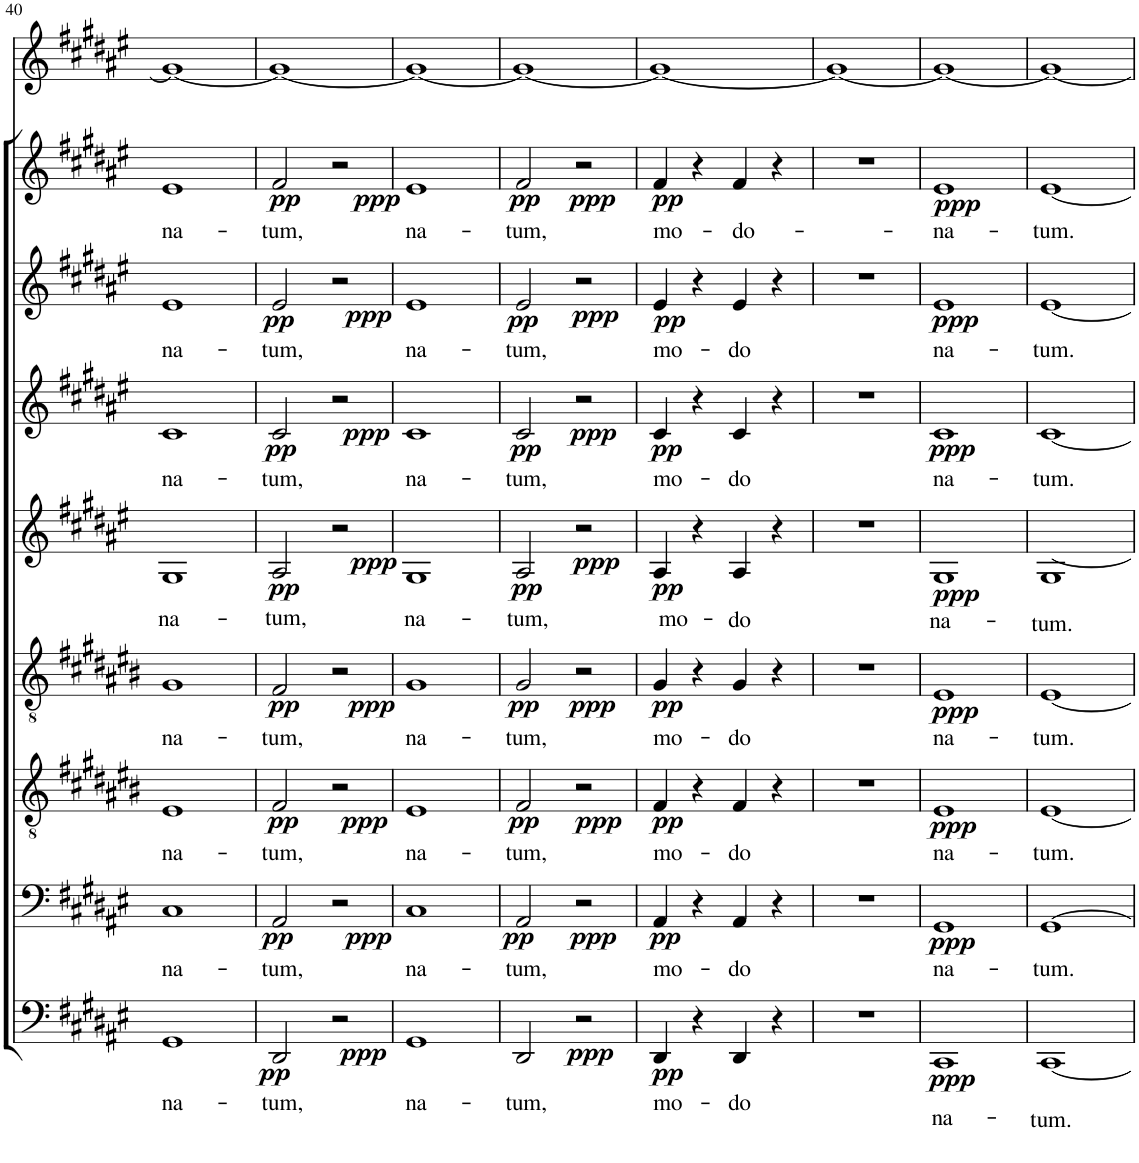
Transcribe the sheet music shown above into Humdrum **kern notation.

**kern	**text	**dynam	**kern	**text	**dynam	**kern	**text	**dynam	**kern	**text	**dynam	**kern	**text	**dynam	**kern	**text	**dynam	**kern	**text	**dynam	**kern	**text	**dynam	**kern
*part9	*part9	*part9	*part8	*part8	*part8	*part7	*part7	*part7	*part6	*part6	*part6	*part5	*part5	*part5	*part4	*part4	*part4	*part3	*part3	*part3	*part2	*part2	*part2	*part1
*staff9	*staff9	*staff9	*staff8	*staff8	*staff8	*staff7	*staff7	*staff7	*staff6	*staff6	*staff6	*staff5	*staff5	*staff5	*staff4	*staff4	*staff4	*staff3	*staff3	*staff3	*staff2	*staff2	*staff2	*staff1
*I"Bassi II	*	*	*I"Bassi I	*	*	*I"Tenori II	*	*	*I"Tenori I	*	*	*I"Contralti II	*	*	*I"Contralti I	*	*	*I"Soprani II	*	*	*I"Soprani I	*	*	*I"Solista
!!LO:PB:g=z
*clefF4	*	*	*clefF4	*	*	*clefGv2	*	*	*clefGv2	*	*	*clefG2	*	*	*clefG2	*	*	*clefG2	*	*	*clefG2	*	*	*clefG2
*k[f#c#g#d#a#e#]	*	*	*k[f#c#g#d#a#e#]	*	*	*k[f#c#g#d#a#e#b#]	*	*	*k[f#c#g#d#a#e#b#]	*	*	*k[f#c#g#d#a#e#]	*	*	*k[f#c#g#d#a#e#]	*	*	*k[f#c#g#d#a#e#]	*	*	*k[f#c#g#d#a#e#]	*	*	*k[f#c#g#d#a#e#]
*F#:	*	*	*F#:	*	*	*C#:	*	*	*C#:	*	*	*F#:	*	*	*F#:	*	*	*F#:	*	*	*F#:	*	*	*F#:
*M4/4	*	*	*M4/4	*	*	*M4/4	*	*	*M4/4	*	*	*M4/4	*	*	*M4/4	*	*	*M4/4	*	*	*M4/4	*	*	*M4/4
*met(c)	*	*	*met(c)	*	*	*met(c)	*	*	*met(c)	*	*	*met(c)	*	*	*met(c)	*	*	*met(c)	*	*	*met(c)	*	*	*met(c)
=40	=40	=40	=40	=40	=40	=40	=40	=40	=40	=40	=40	=40	=40	=40	=40	=40	=40	=40	=40	=40	=40	=40	=40	=40
!	!LO:LY:b	!	!	!LO:LY:b	!	!	!LO:LY:b	!	!	!LO:LY:b	!	!	!LO:LY:b	!	!	!LO:LY:b	!	!	!LO:LY:b	!	!	!LO:LY:b	!	!
1GG#	na-	.	1C#	na-	.	1E#	na-	.	1G#	na-	.	1G#	na-	.	1c#	na-	.	1e#	na-	.	1e#	na-	.	1g#_
=41	=41	=41	=41	=41	=41	=41	=41	=41	=41	=41	=41	=41	=41	=41	=41	=41	=41	=41	=41	=41	=41	=41	=41	=41
!	!LO:LY:b	!LO:DY:b	!	!LO:LY:b	!LO:DY:b	!	!LO:LY:b	!LO:DY:b	!	!LO:LY:b	!LO:DY:b	!	!LO:LY:b	!LO:DY:b	!	!LO:LY:b	!LO:DY:b	!	!LO:LY:b	!LO:DY:b	!	!LO:LY:b	!LO:DY:b	!
2DD#/	-tum,	pp	2AA#/	-tum,	pp	2F#/	-tum,	pp	2F#/	-tum,	pp	2A#/	-tum,	pp	2c#/	-tum,	pp	2e#/	-tum,	pp	2f#/	-tum,	pp	1g#_
!	!	!LO:DY:b	!	!	!LO:DY:b	!	!	!LO:DY:b	!	!	!LO:DY:b	!	!	!LO:DY:b	!	!	!LO:DY:b	!	!	!LO:DY:b	!	!	!LO:DY:b	!
2r	.	ppp	2r	.	ppp	2r	.	ppp	2r	.	ppp	2r	.	ppp	2r	.	ppp	2r	.	ppp	2r	.	ppp	.
=42	=42	=42	=42	=42	=42	=42	=42	=42	=42	=42	=42	=42	=42	=42	=42	=42	=42	=42	=42	=42	=42	=42	=42	=42
!	!LO:LY:b	!	!	!LO:LY:b	!	!	!LO:LY:b	!	!	!LO:LY:b	!	!	!LO:LY:b	!	!	!LO:LY:b	!	!	!LO:LY:b	!	!	!LO:LY:b	!	!
1GG#	na-	.	1C#	na-	.	1E#	na-	.	1G#	na-	.	1G#	na-	.	1c#	na-	.	1e#	na-	.	1e#	na-	.	1g#_
=43	=43	=43	=43	=43	=43	=43	=43	=43	=43	=43	=43	=43	=43	=43	=43	=43	=43	=43	=43	=43	=43	=43	=43	=43
!	!LO:LY:b	!	!	!LO:LY:b	!LO:DY:b	!	!LO:LY:b	!LO:DY:b	!	!LO:LY:b	!LO:DY:b	!	!LO:LY:b	!LO:DY:b	!	!LO:LY:b	!LO:DY:b	!	!LO:LY:b	!LO:DY:b	!	!LO:LY:b	!LO:DY:b	!
2DD#/	-tum,	.	2AA#/	-tum,	pp	2F#/	-tum,	pp	2G#/	-tum,	pp	2A#/	-tum,	pp	2c#/	-tum,	pp	2e#/	-tum,	pp	2f#/	-tum,	pp	1g#_
!	!	!LO:DY:b	!	!	!LO:DY:b	!	!	!LO:DY:b	!	!	!LO:DY:b	!	!	!LO:DY:b	!	!	!LO:DY:b	!	!	!LO:DY:b	!	!	!LO:DY:b	!
2r	.	ppp	2r	.	ppp	2r	.	ppp	2r	.	ppp	2r	.	ppp	2r	.	ppp	2r	.	ppp	2r	.	ppp	.
=44	=44	=44	=44	=44	=44	=44	=44	=44	=44	=44	=44	=44	=44	=44	=44	=44	=44	=44	=44	=44	=44	=44	=44	=44
!	!LO:LY:b	!LO:DY:b	!	!LO:LY:b	!LO:DY:b	!	!LO:LY:b	!LO:DY:b	!	!LO:LY:b	!LO:DY:b	!	!LO:LY:b	!LO:DY:b	!	!LO:LY:b	!LO:DY:b	!	!LO:LY:b	!LO:DY:b	!	!LO:LY:b	!LO:DY:b	!
4DD#/	mo-	pp	4AA#/	mo-	pp	4F#/	mo-	pp	4G#/	mo-	pp	4A#/	mo-	pp	4c#/	mo-	pp	4e#/	mo-	pp	4f#/	mo-	pp	1g#_
4r	.	.	4r	.	.	4r	.	.	4r	.	.	4r	.	.	4r	.	.	4r	.	.	4r	.	.	.
!	!LO:LY:b	!	!	!LO:LY:b	!	!	!LO:LY:b	!	!	!LO:LY:b	!	!	!LO:LY:b	!	!	!LO:LY:b	!	!	!LO:LY:b	!	!	!LO:LY:b	!	!
4DD#/	-do	.	4AA#/	-do	.	4F#/	-do	.	4G#/	-do	.	4A#/	-do	.	4c#/	-do	.	4e#/	-do	.	4f#/	-do-	.	.
4r	.	.	4r	.	.	4r	.	.	4r	.	.	4r	.	.	4r	.	.	4r	.	.	4r	.	.	.
=45	=45	=45	=45	=45	=45	=45	=45	=45	=45	=45	=45	=45	=45	=45	=45	=45	=45	=45	=45	=45	=45	=45	=45	=45
1r	.	.	1r	.	.	1r	.	.	1r	.	.	1r	.	.	1r	.	.	1r	.	.	1r	.	.	1g#_
=46	=46	=46	=46	=46	=46	=46	=46	=46	=46	=46	=46	=46	=46	=46	=46	=46	=46	=46	=46	=46	=46	=46	=46	=46
!	!LO:LY:b	!LO:DY:b	!	!LO:LY:b	!LO:DY:b	!	!LO:LY:b	!LO:DY:b	!	!LO:LY:b	!LO:DY:b	!	!LO:LY:b	!LO:DY:b	!	!LO:LY:b	!LO:DY:b	!	!LO:LY:b	!LO:DY:b	!	!LO:LY:b	!LO:DY:b	!
1CC#	na-	ppp	1GG#	na-	ppp	1E#	na-	ppp	1E#	na-	ppp	1G#	na-	ppp	1c#	na-	ppp	1e#	na-	ppp	1e#	-na-	ppp	1g#_
=47	=47	=47	=47	=47	=47	=47	=47	=47	=47	=47	=47	=47	=47	=47	=47	=47	=47	=47	=47	=47	=47	=47	=47	=47
!	!LO:LY:b	!	!	!LO:LY:b	!	!	!LO:LY:b	!	!	!LO:LY:b	!	!	!LO:LY:b	!	!	!LO:LY:b	!	!	!LO:LY:b	!	!	!LO:LY:b	!	!
[1CC#	-tum.	.	[1GG#	-tum.	.	[1E#	-tum.	.	[1E#	-tum.	.	[1G#	-tum.	.	[1c#	-tum.	.	[1e#	-tum.	.	[1e#	-tum.	.	1g#_
=	=	=	=	=	=	=	=	=	=	=	=	=	=	=	=	=	=	=	=	=	=	=	=	=
*-	*-	*-	*-	*-	*-	*-	*-	*-	*-	*-	*-	*-	*-	*-	*-	*-	*-	*-	*-	*-	*-	*-	*-	*-
